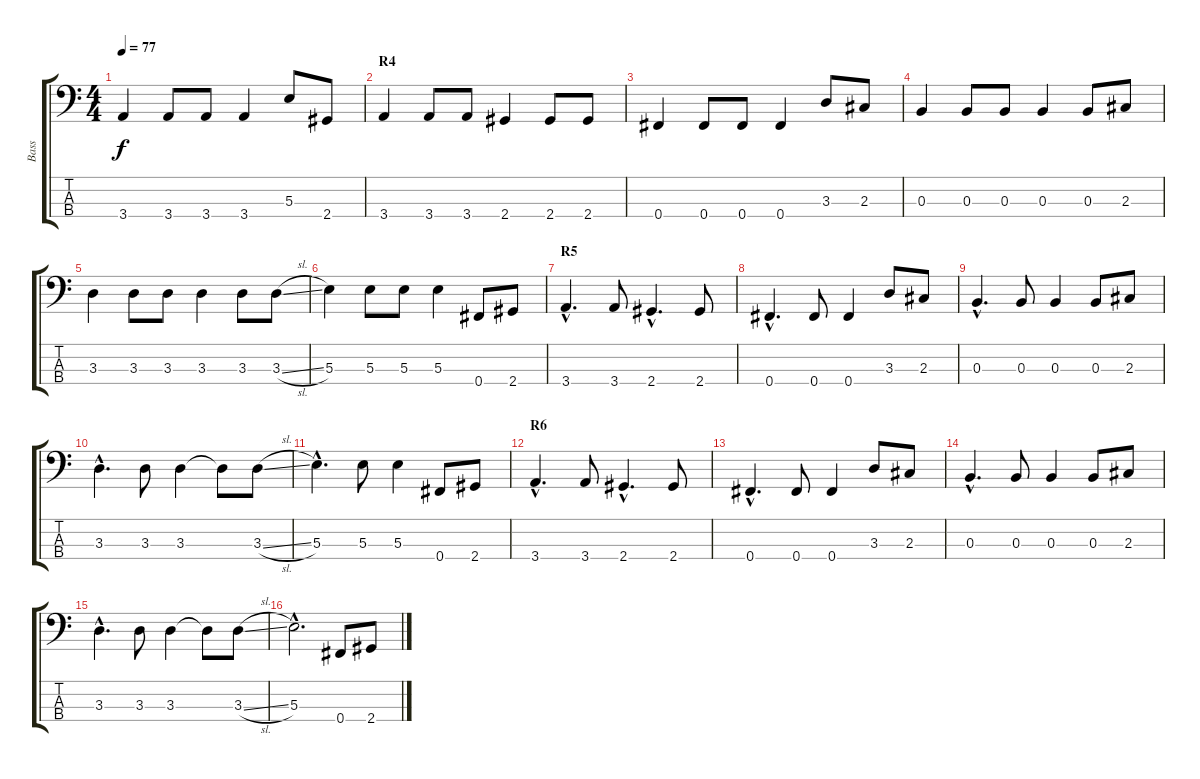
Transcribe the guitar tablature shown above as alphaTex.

\track ("Bass" "Bass") {instrument fretlessbass}
\staff {score tabs}
\tuning (A2 E2 B1 Gb1) {hide}
\ts (4 4)
\tempo 77
\clef f4
\ks c
3.4.4{dy f} 3.4.8 3.4.8 3.4.4 5.3.8 2.4.8 |
\section ("" "R4")
3.4.4 3.4.8 3.4.8 2.4.4 2.4.8 2.4.8 |
0.4.4 0.4.8 0.4.8 0.4.4 3.3.8 2.3.8 |
0.3.4 0.3.8 0.3.8 0.3.4 0.3.8 2.3.8 |
3.3.4 3.3.8 3.3.8 3.3.4 3.3.8 3.3{sl}.8 |
5.3.4 5.3.8 5.3.8 5.3.4 0.4.8 2.4.8 |
\section ("" "R5")
3.4{hac}.4{d} 3.4.8 2.4{hac}.4{d} 2.4.8 |
0.4{hac}.4{d} 0.4.8 0.4.4 3.3.8 2.3.8 |
0.3{hac}.4{d} 0.3.8 0.3.4 0.3.8 2.3.8 |
3.3{hac}.4{d} 3.3.8 3.3.4 3.3{t}.8 3.3{sl}.8 |
5.3{hac}.4{d} 5.3.8 5.3.4 0.4.8 2.4.8 |
\section ("" "R6")
3.4{hac}.4{d} 3.4.8 2.4{hac}.4{d} 2.4.8 |
0.4{hac}.4{d} 0.4.8 0.4.4 3.3.8 2.3.8 |
0.3{hac}.4{d} 0.3.8 0.3.4 0.3.8 2.3.8 |
3.3{hac}.4{d} 3.3.8 3.3.4 3.3{t}.8 3.3{sl}.8 |
5.3{hac}.2{d} 0.4.8 2.4.8
